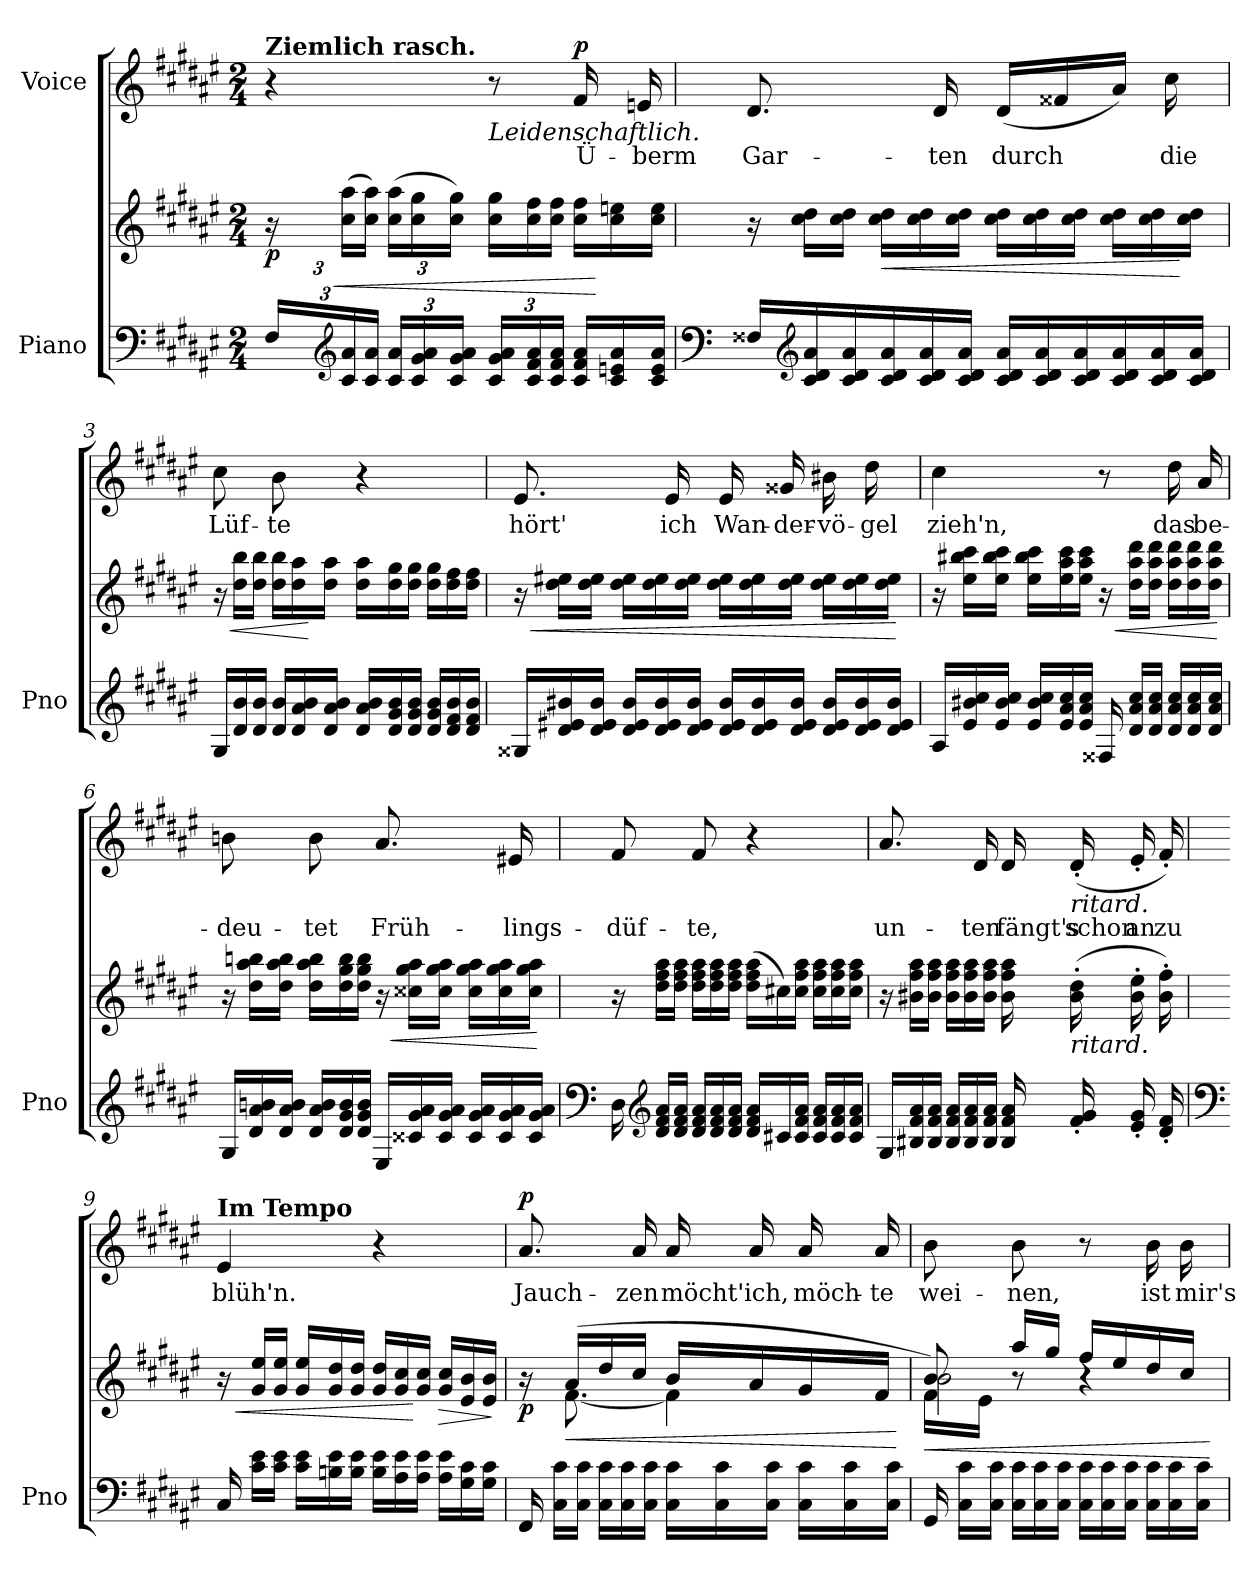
**kern	**kern	**dynam	**kern	**text	**dynam
*part2	*part2	*part2	*part1	*part1	*part1
*staff3	*staff2	*staff2/3	*staff1	*staff1	*staff1
*I"Piano	*	*	*I"Voice	*	*
*I'Pno	*	*	*	*	*
*clefF4	*clefG2	*	*clefG2	*	*
*k[f#c#g#d#a#e#]	*k[f#c#g#d#a#e#]	*	*k[f#c#g#d#a#e#]	*	*
*M2/4	*M2/4	*	*M2/4	*	*
*Xbrackettup	*Xbrackettup	*	*	*	*
=1	=1	=1	=1	=1	=1
!	!	!	!LO:TX:a:B:t=Ziemlich rasch.	!	!
!	!	!LO:DY:b	!	!	!
24F#/LL	24r	p	4r	.	.
*clefG2	*	*	*	*	*
!	!	!LO:HP:b	!	!	!
24c#/ 24a#/	(24cc#\ 24aa#\LL	<	.	.	.
24c#/ 24a#/JJ	24cc#\ 24aa#\JJ)	.	.	.	.
24c#/ 24a#/LL	(24cc#\ 24aa#\LL	.	.	.	.
24c#/ 24g#/ 24a#/	24cc#\ 24gg#\	.	.	.	.
24c#/ 24g#/ 24a#/JJ	24cc#\ 24gg#\JJ)	.	.	.	.
*	*Xtuplet	*	*	*	*
!	!	!	!LO:TX:b:i:t=Leidenschaftlich.	!	!
24c#/ 24g#/ 24a#/LL	24cc#\ 24gg#\LL	.	8r	.	.
24c#/ 24f#/ 24a#/	24cc#\ 24ff#\	.	.	.	.
24c#/ 24f#/ 24a#/JJ	24cc#\ 24ff#\JJ	.	.	.	.
*Xtuplet	*	*	*	*	*
!	!	!	!	!LO:LY:b	!LO:DY:b
24c#/ 24f#/ 24a#/LL	24cc#\ 24ff#\LL	.	16f#/	Ü-	p
24c#/ 24en/ 24a#/	24cc#\ 24een\	[	.	.	.
!	!	!	!	!LO:LY:b	!
.	.	.	16en/	-berm	.
24c#/ 24e/ 24a#/JJ	24cc#\ 24ee\JJ	.	.	.	.
=2	=2	=2	=2	=2	=2
*clefF4	*	*	*	*	*
!	!	!	!	!LO:LY:b	!
24F##X/LL	24r	.	8.d#/	Gar-	.
*clefG2	*	*	*	*	*
24c#/ 24d#/ 24a#/	24cc#\ 24dd#\LL	.	.	.	.
24c#/ 24d#/ 24a#/	24cc#\ 24dd#\JJ	.	.	.	.
!	!	!LO:HP:b	!	!	!
24c#/ 24d#/ 24a#/	24cc#\ 24dd#\LL	<	.	.	.
24c#/ 24d#/ 24a#/	24cc#\ 24dd#\	.	.	.	.
!	!	!	!	!LO:LY:b	!
.	.	.	16d#/	-ten	.
24c#/ 24d#/ 24a#/JJ	24cc#\ 24dd#\JJ	.	.	.	.
!	!	!	!	!LO:LY:b	!
24c#/ 24d#/ 24a#/LL	24cc#\ 24dd#\LL	.	(16d#/LL	durch	.
24c#/ 24d#/ 24a#/	24cc#\ 24dd#\	.	.	.	.
.	.	.	16f##X/	.	.
24c#/ 24d#/ 24a#/	24cc#\ 24dd#\JJ	.	.	.	.
24c#/ 24d#/ 24a#/	24cc#\ 24dd#\LL	.	16a#/JJ)	.	.
24c#/ 24d#/ 24a#/	24cc#\ 24dd#\	.	.	.	.
!	!	!	!	!LO:LY:b	!
.	.	.	16cc#\	die	.
24c#/ 24d#/ 24a#/JJ	24cc#\ 24dd#\JJ	[	.	.	.
!!LO:LB:g=z
=3	=3	=3	=3	=3	=3
!	!	!	!	!LO:LY:b	!
24G#/LL	24r	.	8cc#\	Lüf-	.
!	!	!LO:HP:b	!	!	!
24d#/ 24b/	24dd#\ 24bb\LL	<	.	.	.
24d#/ 24b/JJ	24dd#\ 24bb\JJ	.	.	.	.
!	!	!	!	!LO:LY:b	!
24d#/ 24b/LL	24dd#\ 24bb\LL	.	8b\	-te	.
24d#/ 24a#/ 24b/	24dd#\ 24aa#\	.	.	.	.
24d#/ 24a#/ 24b/JJ	24dd#\ 24aa#\JJ	[	.	.	.
24d#/ 24a#/ 24b/LL	24dd#\ 24aa#\LL	.	4r	.	.
24d#/ 24g#/ 24b/	24dd#\ 24gg#\	.	.	.	.
24d#/ 24g#/ 24b/JJ	24dd#\ 24gg#\JJ	.	.	.	.
24d#/ 24g#/ 24b/LL	24dd#\ 24gg#\LL	.	.	.	.
24d#/ 24f#/ 24b/	24dd#\ 24ff#\	.	.	.	.
24d#/ 24f#/ 24b/JJ	24dd#\ 24ff#\JJ	.	.	.	.
=4	=4	=4	=4	=4	=4
!	!	!	!	!LO:LY:b	!
24G##X/LL	24r	.	8.e#/	hört'	.
!	!	!LO:HP:b	!	!	!
24d#/ 24e#X/ 24b#X/	24dd#\ 24ee#X\LL	<	.	.	.
24d#/ 24e#/ 24b#/JJ	24dd#\ 24ee#\JJ	.	.	.	.
24d#/ 24e#/ 24b#/LL	24dd#\ 24ee#\LL	.	.	.	.
24d#/ 24e#/ 24b#/	24dd#\ 24ee#\	.	.	.	.
!	!	!	!	!LO:LY:b	!
.	.	.	16e#/	ich	.
24d#/ 24e#/ 24b#/JJ	24dd#\ 24ee#\JJ	.	.	.	.
!	!	!	!	!LO:LY:b	!
24d#/ 24e#/ 24b#/LL	24dd#\ 24ee#\LL	.	16e#/	Wan-	.
24d#/ 24e#/ 24b#/	24dd#\ 24ee#\	.	.	.	.
!	!	!	!	!LO:LY:b	!
.	.	.	16g##X/	-der-	.
24d#/ 24e#/ 24b#/JJ	24dd#\ 24ee#\JJ	.	.	.	.
!	!	!	!	!LO:LY:b	!
24d#/ 24e#/ 24b#/LL	24dd#\ 24ee#\LL	.	16b#X\	-vö-	.
24d#/ 24e#/ 24b#/	24dd#\ 24ee#\	.	.	.	.
!	!	!	!	!LO:LY:b	!
.	.	.	16dd#\	-gel	.
24d#/ 24e#/ 24b#/JJ	24dd#\ 24ee#\JJ	.	.	.	.
.	.	[	.	.	.
=5	=5	=5	=5	=5	=5
!	!	!	!	!LO:LY:b	!
24A#/LL	24r	.	4cc#\	zieh'n,	.
24e#/ 24b#X/ 24cc#/	24ee#\ 24bb#X\ 24ccc#\LL	.	.	.	.
24e#/ 24b#/ 24cc#/JJ	24ee#\ 24bb#\ 24ccc#\JJ	.	.	.	.
24e#/ 24b#/ 24cc#/LL	24ee#\ 24bb#\ 24ccc#\LL	.	.	.	.
24e#/ 24a#/ 24cc#/	24ee#\ 24aa#\ 24ccc#\	.	.	.	.
24e#/ 24a#/ 24cc#/JJ	24ee#\ 24aa#\ 24ccc#\JJ	.	.	.	.
24F##X/	24r	.	8r	.	.
!	!	!LO:HP:b	!	!	!
24d#/ 24a#/ 24cc#/LL	24dd#\ 24aa#\ 24ddd#\LL	<	.	.	.
24d#/ 24a#/ 24cc#/JJ	24dd#\ 24aa#\ 24ddd#\JJ	.	.	.	.
!	!	!	!	!LO:LY:b	!
24d#/ 24a#/ 24cc#/LL	24dd#\ 24aa#\ 24ddd#\LL	.	16dd#\	das	.
24d#/ 24a#/ 24cc#/	24dd#\ 24aa#\ 24ddd#\	.	.	.	.
!	!	!	!	!LO:LY:b	!
.	.	.	16a#/	be-	.
24d#/ 24a#/ 24cc#/JJ	24dd#\ 24aa#\ 24ddd#\JJ	.	.	.	.
.	.	[	.	.	.
!!LO:LB:g=z
=6	=6	=6	=6	=6	=6
!	!	!	!	!LO:LY:b	!
24G#/LL	24r	.	8bn\	-deu-	.
24d#/ 24a#/ 24bn/	24dd#\ 24aa#\ 24bbn\LL	.	.	.	.
24d#/ 24a#/ 24b/JJ	24dd#\ 24aa#\ 24bb\JJ	.	.	.	.
!	!	!	!	!LO:LY:b	!
24d#/ 24a#/ 24b/LL	24dd#\ 24aa#\ 24bb\LL	.	8b\	-tet	.
24d#/ 24g#/ 24b/	24dd#\ 24gg#\ 24bb\	.	.	.	.
24d#/ 24g#/ 24b/JJ	24dd#\ 24gg#\ 24bb\JJ	.	.	.	.
!	!	!	!	!LO:LY:b	!
24E#/LL	24r	.	8.a#/	Früh-	.
!	!	!LO:HP:b	!	!	!
24c##X/ 24g#/ 24a#/	24cc##X\ 24gg#\ 24aa#\LL	<	.	.	.
24c##/ 24g#/ 24a#/JJ	24cc##\ 24gg#\ 24aa#\JJ	.	.	.	.
24c##/ 24g#/ 24a#/LL	24cc##\ 24gg#\ 24aa#\LL	.	.	.	.
24c##/ 24g#/ 24a#/	24cc##\ 24gg#\ 24aa#\	.	.	.	.
!	!	!	!	!LO:LY:b	!
.	.	.	16e#X/	-lings-	.
24c##/ 24g#/ 24a#/JJ	24cc##\ 24gg#\ 24aa#\JJ	.	.	.	.
.	.	[	.	.	.
=7	=7	=7	=7	=7	=7
*clefF4	*	*	*	*	*
!	!	!	!	!LO:LY:b	!
24D#\	24r	.	8f#/	-düf-	.
*clefG2	*	*	*	*	*
24d#/ 24f#/ 24a#/LL	24dd#\ 24ff#\ 24aa#\LL	.	.	.	.
24d#/ 24f#/ 24a#/JJ	24dd#\ 24ff#\ 24aa#\JJ	.	.	.	.
!	!	!	!	!LO:LY:b	!
24d#/ 24f#/ 24a#/LL	24dd#\ 24ff#\ 24aa#\LL	.	8f#/	-te,	.
24d#/ 24f#/ 24a#/	24dd#\ 24ff#\ 24aa#\	.	.	.	.
24d#/ 24f#/ 24a#/JJ	24dd#\ 24ff#\ 24aa#\JJ	.	.	.	.
24d#/ 24f#/ 24a#/LL	(24dd#\ 24ff#\ 24aa#\LL	.	4r	.	.
24c#X/	24cc#X\)	.	.	.	.
24c#/ 24f#/ 24a#/JJ	24cc#\ 24ff#\ 24aa#\JJ	.	.	.	.
24c#/ 24f#/ 24a#/LL	24cc#\ 24ff#\ 24aa#\LL	.	.	.	.
24c#/ 24f#/ 24a#/	24cc#\ 24ff#\ 24aa#\	.	.	.	.
24c#/ 24f#/ 24a#/JJ	24cc#\ 24ff#\ 24aa#\JJ	.	.	.	.
=8	=8	=8	=8	=8	=8
!	!	!	!	!LO:LY:b	!
24G#/LL	24r	.	8.a#/	un-	.
24B#X/ 24f#/ 24a#/	24b#X\ 24ff#\ 24aa#\LL	.	.	.	.
24B#/ 24f#/ 24a#/JJ	24b#\ 24ff#\ 24aa#\JJ	.	.	.	.
24B#/ 24f#/ 24a#/LL	24b#\ 24ff#\ 24aa#\LL	.	.	.	.
24B#/ 24f#/ 24a#/	24b#\ 24ff#\ 24aa#\	.	.	.	.
!	!	!	!	!LO:LY:b	!
.	.	.	16d#/	-ten	.
24B#/ 24f#/ 24a#/JJ	24b#\ 24ff#\ 24aa#\JJ	.	.	.	.
!	!	!	!	!LO:LY:b	!
16B#/ 16f#/ 16a#/	16b#\ 16ff#\ 16aa#\	.	16d#/	fängt's	.
!	!	!	!LO:TX:b:i:t=ritard.	!	!
!	!LO:TX:b:i:t=ritard.	!	!	!	!
!	!	!	!	!LO:LY:b	!
16f#/' 16g#/'	(16b#\' 16dd#\'	.	(16d#'>/	schon	.
!	!	!	!	!LO:LY:b	!
16e#/' 16g#/'	16b#\' 16ee#\'	.	16e#'>/	an	.
!	!	!	!	!LO:LY:b	!
16d#/' 16f#/'	16b#\' 16ff#\')	.	16f#'>/)	zu	.
!!LO:LB:g=z
=9	=9	=9	=9	=9	=9
*clefF4	*	*	*	*	*
!	!	!	!LO:TX:a:B:t=Im Tempo	!	!
!	!	!	!	!LO:LY:b	!
24C#/	24r	.	4e#/	blüh'n.	.
!	!	!LO:HP:b	!	!	!
24c#\ 24e#\LL	24g#/ 24ee#/LL	<	.	.	.
24c#\ 24e#\JJ	24g#/ 24ee#/JJ	.	.	.	.
24c#\ 24e#\LL	24g#/ 24ee#/LL	.	.	.	.
24Bn\ 24e#\	24g#/ 24dd#/	.	.	.	.
24B\ 24e#\JJ	24g#/ 24dd#/JJ	.	.	.	.
24B\ 24e#\LL	24g#/ 24dd#/LL	.	4r	.	.
24A#\ 24e#\	24g#/ 24cc#/	.	.	.	.
24A#\ 24e#\JJ	24g#/ 24cc#/JJ	[	.	.	.
!	!	!LO:HP:b	!	!	!
24A#\ 24e#\LL	24g#/ 24cc#/LL	>	.	.	.
24G#\ 24c#\	24e#/ 24b/	.	.	.	.
24G#\ 24c#\JJ	24e#/ 24b/JJ	.	.	.	.
.	.	]	.	.	.
=10	=10	=10	=10	=10	=10
*	*^	*	*	*	*
!	!	!	!LO:DY:b	!	!LO:LY:b	!LO:DY:b
24FF#/	16r	16ryy	p	8.a#/	Jauch-	p
24C#\ 24c#\LL	.	.	.	.	.	.
!	!	!	!LO:HP:b	!	!	!
.	(16a#/LL	[8.f#\	<	.	.	.
24C#\ 24c#\JJ	.	.	.	.	.	.
24C#\ 24c#\LL	16dd#/	.	.	.	.	.
24C#\ 24c#\	.	.	.	.	.	.
!	!	!	!	!	!LO:LY:b	!
.	16cc#/JJ	.	.	16a#/	-zen	.
24C#\ 24c#\JJ	.	.	.	.	.	.
!	!	!	!	!	!LO:LY:b	!
24C#\ 24c#\LL	16b/LL	4f#\]	.	16a#/	möcht'	.
24C#\ 24c#\	.	.	.	.	.	.
!	!	!	!	!	!LO:LY:b	!
.	16a#/	.	.	16a#/	ich,	.
24C#\ 24c#\JJ	.	.	.	.	.	.
!	!	!	!	!	!LO:LY:b	!
24C#\ 24c#\LL	16g#/	.	.	16a#/	möch-	.
24C#\ 24c#\	.	.	.	.	.	.
!	!	!	!	!	!LO:LY:b	!
.	16f#/JJ	.	.	16a#/	-te	.
24C#\ 24c#\JJ	.	.	.	.	.	.
*	*v	*v	*	*	*	*
.	.	[	.	.	.
=11	=11	=11	=11	=11	=11
!	!	!LO:HP:b	!	!LO:LY:b	!
*	*^	*	*	*	*
*	*	*^	*	*	*	*
24GG#/	8b/)	2b\	16f#\LL	<	8b\	wei-	.
24C#\ 24c#\LL	.	.	.	.	.	.	.
.	.	.	16e#\JJ	.	.	.	.
24C#\ 24c#\JJ	.	.	.	.	.	.	.
!	!	!	!	!	!	!LO:LY:b	!
24C#\ 24c#\LL	16aa#/LL	.	8r	.	8b\	-nen,	.
24C#\ 24c#\	.	.	.	.	.	.	.
.	16gg#/JJ	.	.	.	.	.	.
24C#\ 24c#\JJ	.	.	.	.	.	.	.
24C#\ 24c#\LL	16ff#/LL	.	4r	.	8r	.	.
24C#\ 24c#\	.	.	.	.	.	.	.
.	16ee#/	.	.	.	.	.	.
24C#\ 24c#\JJ	.	.	.	.	.	.	.
!	!	!	!	!	!	!LO:LY:b	!
24C#\ 24c#\LL	16dd#/	.	.	.	16b\	ist	.
24C#\ 24c#\	.	.	.	.	.	.	.
!	!	!	!	!	!	!LO:LY:b	!
.	16cc#/JJ	.	.	.	16b\	mir's	.
24C#\ 24c#\JJ	.	.	.	.	.	.	.
*	*v	*v	*v	*	*	*	*
.	.	[	.	.	.
=	=	=	=	=	=
*-	*-	*-	*-	*-	*-
